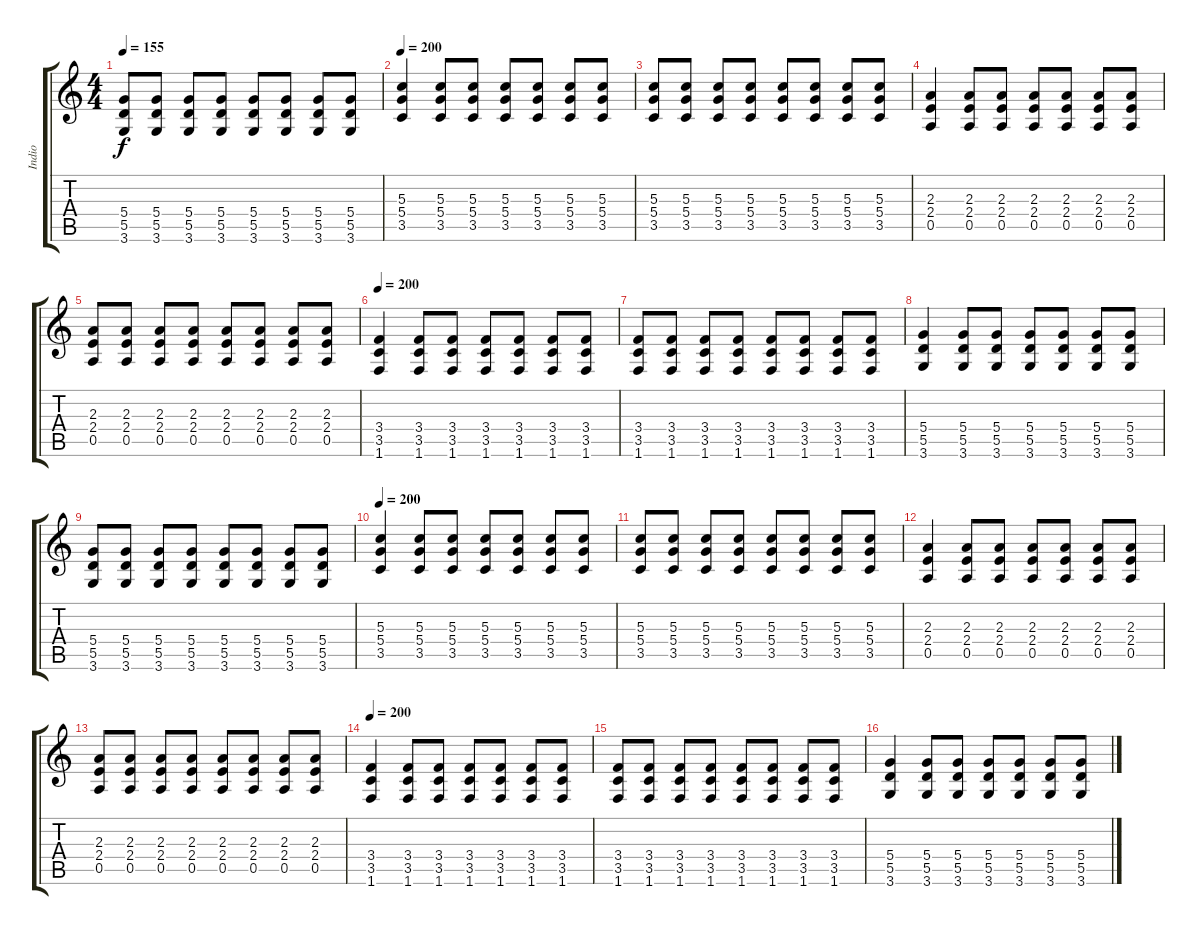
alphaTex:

\track ("Indio" "Indio") {instrument overdrivenguitar}
\staff {score tabs}
\tuning (E4 B3 G3 D3 A2 E2) {hide}
\ts (4 4)
\tempo 155
\clef g2
\ks c
(5.4 5.5 3.6).8{dy f} (5.4 5.5 3.6).8 (5.4 5.5 3.6).8 (5.4 5.5 3.6).8 (5.4 5.5 3.6).8 (5.4 5.5 3.6).8 (5.4 5.5 3.6).8 (5.4 5.5 3.6).8 |
\tempo 200
(5.3 5.4 3.5).4 (5.3 5.4 3.5).8 (5.3 5.4 3.5).8 (5.3 5.4 3.5).8 (5.3 5.4 3.5).8 (5.3 5.4 3.5).8 (5.3 5.4 3.5).8 |
(5.3 5.4 3.5).8 (5.3 5.4 3.5).8 (5.3 5.4 3.5).8 (5.3 5.4 3.5).8 (5.3 5.4 3.5).8 (5.3 5.4 3.5).8 (5.3 5.4 3.5).8 (5.3 5.4 3.5).8 |
(2.3 2.4 0.5).4 (2.3 2.4 0.5).8 (2.3 2.4 0.5).8 (2.3 2.4 0.5).8 (2.3 2.4 0.5).8 (2.3 2.4 0.5).8 (2.3 2.4 0.5).8 |
(2.3 2.4 0.5).8 (2.3 2.4 0.5).8 (2.3 2.4 0.5).8 (2.3 2.4 0.5).8 (2.3 2.4 0.5).8 (2.3 2.4 0.5).8 (2.3 2.4 0.5).8 (2.3 2.4 0.5).8 |
\tempo 200
(3.4 3.5 1.6).4 (3.4 3.5 1.6).8 (3.4 3.5 1.6).8 (3.4 3.5 1.6).8 (3.4 3.5 1.6).8 (3.4 3.5 1.6).8 (3.4 3.5 1.6).8 |
(3.4 3.5 1.6).8 (3.4 3.5 1.6).8 (3.4 3.5 1.6).8 (3.4 3.5 1.6).8 (3.4 3.5 1.6).8 (3.4 3.5 1.6).8 (3.4 3.5 1.6).8 (3.4 3.5 1.6).8 |
(5.4 5.5 3.6).4 (5.4 5.5 3.6).8 (5.4 5.5 3.6).8 (5.4 5.5 3.6).8 (5.4 5.5 3.6).8 (5.4 5.5 3.6).8 (5.4 5.5 3.6).8 |
(5.4 5.5 3.6).8 (5.4 5.5 3.6).8 (5.4 5.5 3.6).8 (5.4 5.5 3.6).8 (5.4 5.5 3.6).8 (5.4 5.5 3.6).8 (5.4 5.5 3.6).8 (5.4 5.5 3.6).8 |
\tempo 200
(5.3 5.4 3.5).4 (5.3 5.4 3.5).8 (5.3 5.4 3.5).8 (5.3 5.4 3.5).8 (5.3 5.4 3.5).8 (5.3 5.4 3.5).8 (5.3 5.4 3.5).8 |
(5.3 5.4 3.5).8 (5.3 5.4 3.5).8 (5.3 5.4 3.5).8 (5.3 5.4 3.5).8 (5.3 5.4 3.5).8 (5.3 5.4 3.5).8 (5.3 5.4 3.5).8 (5.3 5.4 3.5).8 |
(2.3 2.4 0.5).4 (2.3 2.4 0.5).8 (2.3 2.4 0.5).8 (2.3 2.4 0.5).8 (2.3 2.4 0.5).8 (2.3 2.4 0.5).8 (2.3 2.4 0.5).8 |
(2.3 2.4 0.5).8 (2.3 2.4 0.5).8 (2.3 2.4 0.5).8 (2.3 2.4 0.5).8 (2.3 2.4 0.5).8 (2.3 2.4 0.5).8 (2.3 2.4 0.5).8 (2.3 2.4 0.5).8 |
\tempo 200
(3.4 3.5 1.6).4 (3.4 3.5 1.6).8 (3.4 3.5 1.6).8 (3.4 3.5 1.6).8 (3.4 3.5 1.6).8 (3.4 3.5 1.6).8 (3.4 3.5 1.6).8 |
(3.4 3.5 1.6).8 (3.4 3.5 1.6).8 (3.4 3.5 1.6).8 (3.4 3.5 1.6).8 (3.4 3.5 1.6).8 (3.4 3.5 1.6).8 (3.4 3.5 1.6).8 (3.4 3.5 1.6).8 |
(5.4 5.5 3.6).4 (5.4 5.5 3.6).8 (5.4 5.5 3.6).8 (5.4 5.5 3.6).8 (5.4 5.5 3.6).8 (5.4 5.5 3.6).8 (5.4 5.5 3.6).8
